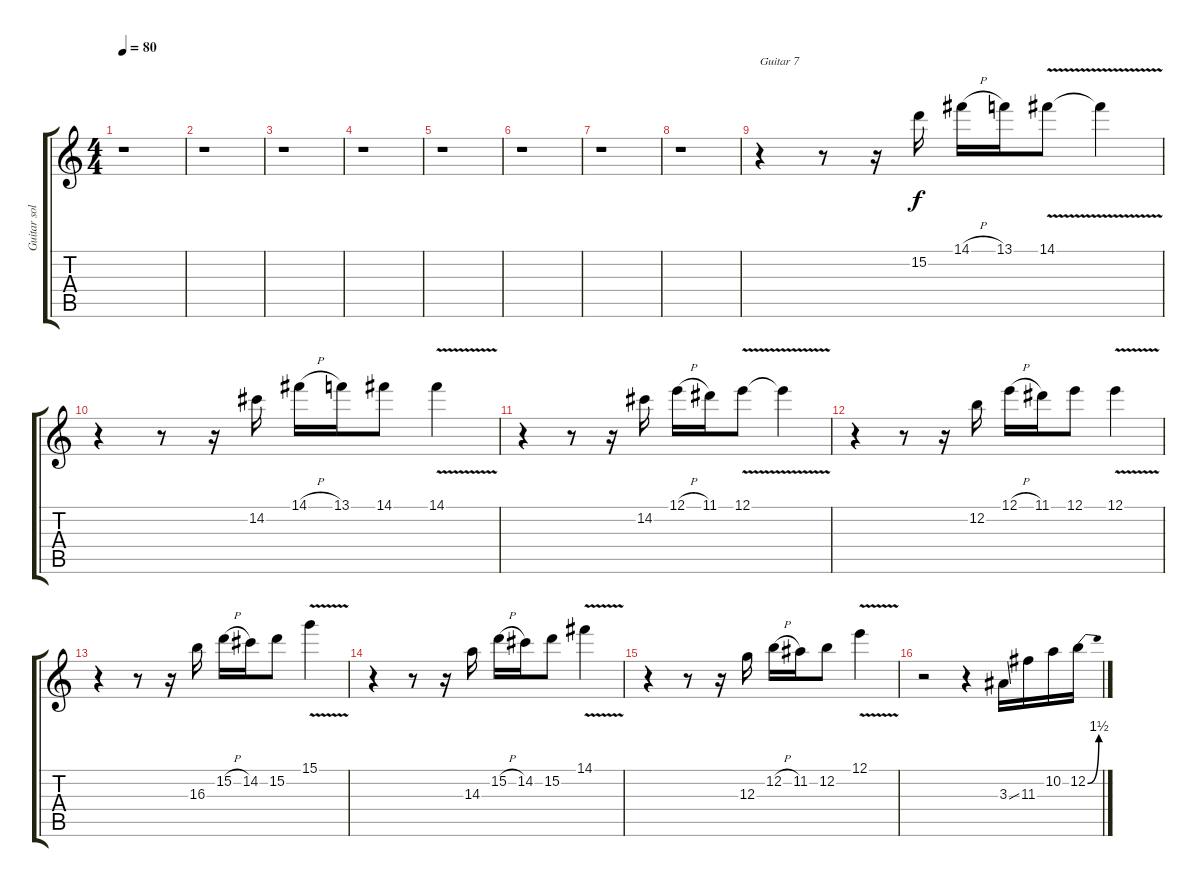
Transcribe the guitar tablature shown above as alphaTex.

\track ("Guitar solo 1 (4, 7)" "Guitar sol") {instrument overdrivenguitar}
\staff {score tabs}
\tuning (E4 B3 G3 D3 A2 E2) {hide}
\ts (4 4)
\tempo 80
\clef g2
\ks c
r.1{dy f} |
r.1 |
r.1 |
r.1 |
r.1 |
r.1 |
r.1 |
r.1 |
r.4{txt "Guitar 7"} r.8 r.16 15.2.16 14.1{h}.16 13.1.16 14.1{v}.8 14.1{t}.4 |
r.4 r.8 r.16 14.2.16 14.1{h}.16 13.1.16 14.1.8 14.1{v}.4 |
r.4 r.8 r.16 14.2.16 12.1{h}.16 11.1.16 12.1{v}.8 12.1{t}.4 |
r.4 r.8 r.16 12.2.16 12.1{h}.16 11.1.16 12.1.8 12.1{v}.4 |
r.4 r.8 r.16 16.3.16 15.2{h}.16 14.2.16 15.2.8 15.1{v}.4 |
r.4 r.8 r.16 14.3.16 15.2{h}.16 14.2.16 15.2.8 14.1{v}.4 |
r.4 r.8 r.16 12.3.16 12.2{h}.16 11.2.16 12.2.8 12.1{v}.4 |
r.2 r.4 3.3{ss}.16 11.3.16 10.2.16 12.2{be (bend 0 0 60 6)}.16
